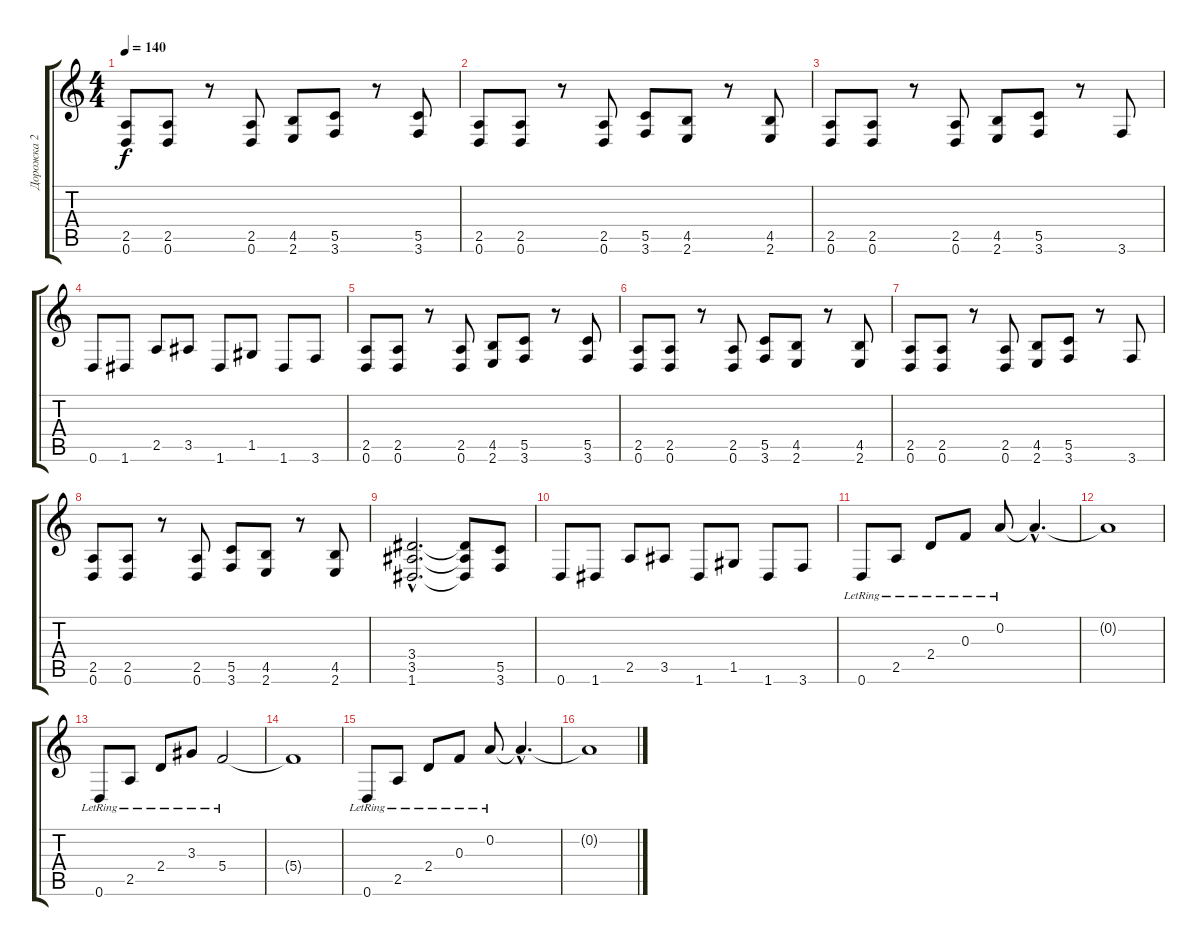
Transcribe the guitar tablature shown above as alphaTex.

\track ("Дорожка 2" "Дорожка 2") {instrument distortionguitar}
\staff {score tabs}
\tuning (D4 A3 F3 C3 G2 D2) {hide}
\ts (4 4)
\tempo 140
\clef g2
\ks c
(2.5 0.6).8{dy f instrument distortionguitar} (2.5 0.6).8 r.8 (2.5 0.6).8 (4.5 2.6).8 (5.5 3.6).8 r.8 (5.5 3.6).8 |
(2.5 0.6).8 (2.5 0.6).8 r.8 (2.5 0.6).8 (5.5 3.6).8 (4.5 2.6).8 r.8 (4.5 2.6).8 |
(2.5 0.6).8 (2.5 0.6).8 r.8 (2.5 0.6).8 (4.5 2.6).8 (5.5 3.6).8 r.8 3.6.8 |
0.6.8 1.6.8 2.5.8 3.5.8 1.6.8 1.5.8 1.6.8 3.6.8 |
(2.5 0.6).8 (2.5 0.6).8 r.8 (2.5 0.6).8 (4.5 2.6).8 (5.5 3.6).8 r.8 (5.5 3.6).8 |
(2.5 0.6).8 (2.5 0.6).8 r.8 (2.5 0.6).8 (5.5 3.6).8 (4.5 2.6).8 r.8 (4.5 2.6).8 |
(2.5 0.6).8 (2.5 0.6).8 r.8 (2.5 0.6).8 (4.5 2.6).8 (5.5 3.6).8 r.8 3.6.8 |
(2.5 0.6).8 (2.5 0.6).8 r.8 (2.5 0.6).8 (5.5 3.6).8 (4.5 2.6).8 r.8 (4.5 2.6).8 |
(3.4{hac} 3.5{hac} 1.6{hac}).2{d} (3.4{t} 3.5{t} 1.6{t}).8 (5.5 3.6).8 |
0.6.8 1.6.8 2.5.8 3.5.8 1.6.8 1.5.8 1.6.8 3.6.8 |
0.6{lr}.8{instrument electricguitarclean} 2.5{lr}.8 2.4{lr}.8 0.3{lr}.8 0.2{lr}.8 0.2{hac t}.4{d} |
0.2{t}.1 |
0.6{lr}.8 2.5{lr}.8 2.4{lr}.8 3.3{lr}.8 5.4{lr}.2 |
5.4{t}.1 |
0.6{lr}.8{instrument electricguitarclean} 2.5{lr}.8 2.4{lr}.8 0.3{lr}.8 0.2{lr}.8 0.2{hac t}.4{d} |
0.2{t}.1
